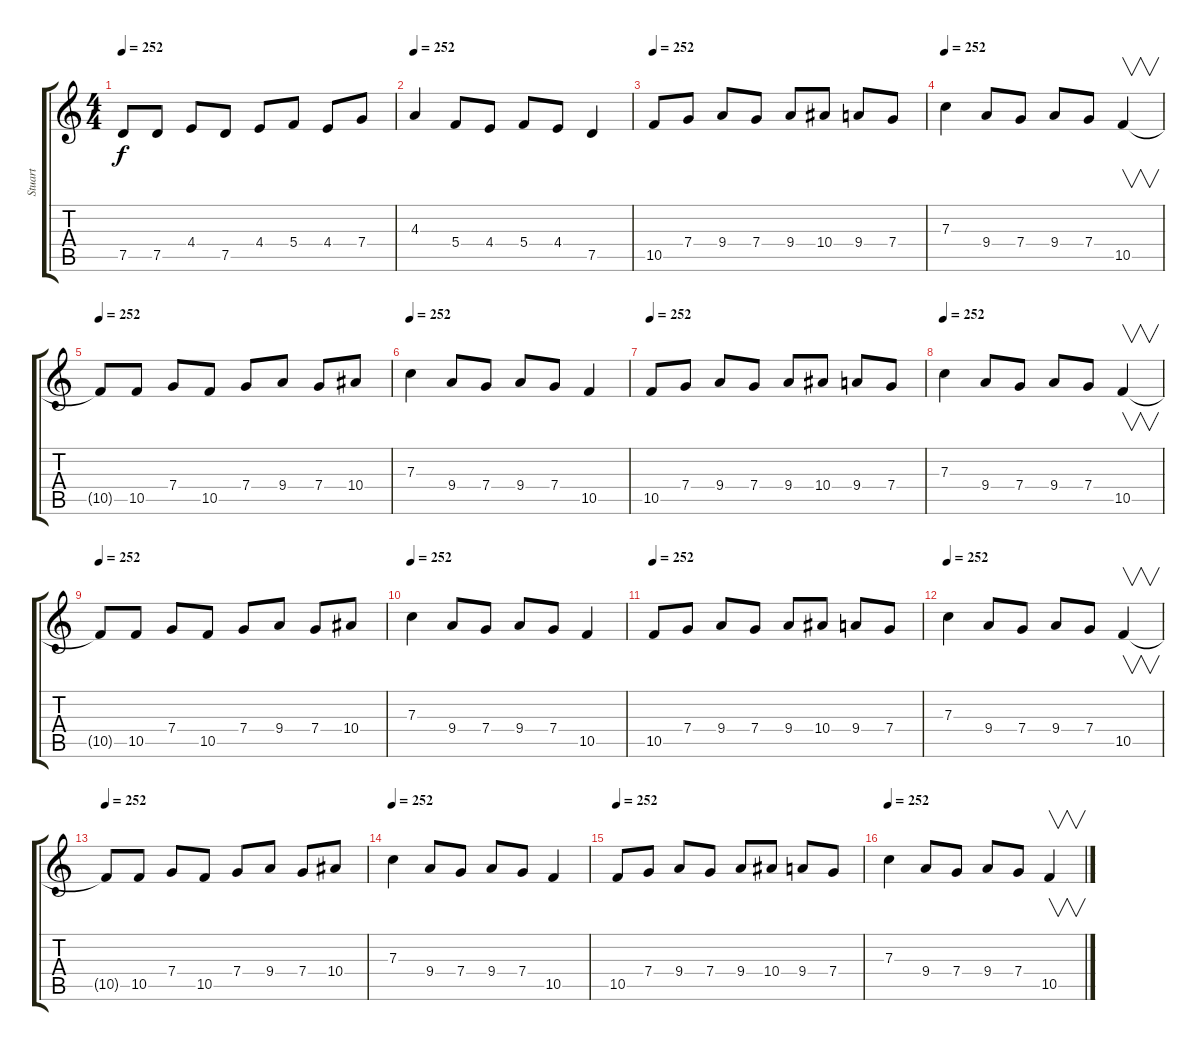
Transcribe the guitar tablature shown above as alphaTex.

\track ("Stuart" "Stuart") {instrument distortionguitar}
\staff {score tabs}
\tuning (D4 A3 F3 C3 G2 D2) {hide}
\ts (4 4)
\tempo 252
\clef g2
\ks c
7.5{t}.8{dy f} 7.5.8 4.4.8 7.5.8 4.4.8 5.4.8 4.4.8 7.4.8 |
\tempo 252
4.3.4 5.4.8 4.4.8 5.4.8 4.4.8 7.5.4 |
\tempo 252
10.5.8 7.4.8 9.4.8 7.4.8 9.4.8 10.4.8 9.4.8 7.4.8 |
\tempo 252
7.3.4 9.4.8 7.4.8 9.4.8 7.4.8 10.5.4{v} |
\tempo 252
10.5{t}.8 10.5.8 7.4.8 10.5.8 7.4.8 9.4.8 7.4.8 10.4.8 |
\tempo 252
7.3.4 9.4.8 7.4.8 9.4.8 7.4.8 10.5.4 |
\tempo 252
10.5.8 7.4.8 9.4.8 7.4.8 9.4.8 10.4.8 9.4.8 7.4.8 |
\tempo 252
7.3.4 9.4.8 7.4.8 9.4.8 7.4.8 10.5.4{v} |
\tempo 252
10.5{t}.8 10.5.8 7.4.8 10.5.8 7.4.8 9.4.8 7.4.8 10.4.8 |
\tempo 252
7.3.4 9.4.8 7.4.8 9.4.8 7.4.8 10.5.4 |
\tempo 252
10.5.8 7.4.8 9.4.8 7.4.8 9.4.8 10.4.8 9.4.8 7.4.8 |
\tempo 252
7.3.4 9.4.8 7.4.8 9.4.8 7.4.8 10.5.4{v} |
\tempo 252
10.5{t}.8 10.5.8 7.4.8 10.5.8 7.4.8 9.4.8 7.4.8 10.4.8 |
\tempo 252
7.3.4 9.4.8 7.4.8 9.4.8 7.4.8 10.5.4 |
\tempo 252
10.5.8 7.4.8 9.4.8 7.4.8 9.4.8 10.4.8 9.4.8 7.4.8 |
\tempo 252
7.3.4 9.4.8 7.4.8 9.4.8 7.4.8 10.5.4{v}
